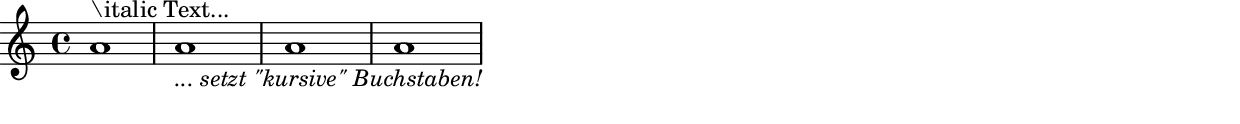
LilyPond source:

%% Generated by lilypond-book.py
%% Options: [exampleindent=10.16\mm,indent=0\mm,line-width=160\mm,quote]
\include "lilypond-book-preamble.ly"


% ****************************************************************
% Start cut-&-pastable-section
% ****************************************************************



\paper {
  indent = 0\mm
  line-width = 160\mm
  % offset the left padding, also add 1mm as lilypond creates cropped
  % images with a little space on the right
  line-width = #(- line-width (* mm  3.000000) (* mm 1))
  line-width = 160\mm - 2.0 * 10.16\mm
  % offset the left padding, also add 1mm as lilypond creates cropped
  % images with a little space on the right
  line-width = #(- line-width (* mm  3.000000) (* mm 1))
}

\layout {
  
}





% ****************************************************************
% ly snippet:
% ****************************************************************
\sourcefileline 498
\relative {
  a'1^"\italic Text..."
  a_\markup { \italic "... setzt \"kursive\" Buchstaben!" }
  a a
}



% ****************************************************************
% end ly snippet
% ****************************************************************
